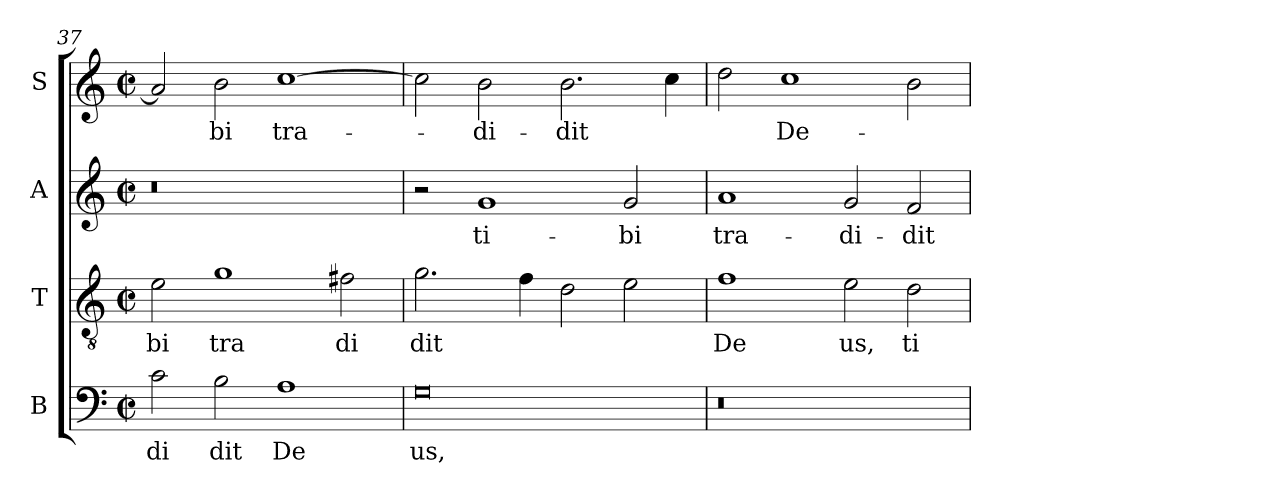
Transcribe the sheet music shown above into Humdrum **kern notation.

**kern	**text	**kern	**text	**kern	**text	**kern	**text
*part4	*part4	*part3	*part3	*part2	*part2	*part1	*part1
*staff4	*staff4	*staff3	*staff3	*staff2	*staff2	*staff1	*staff1
*I"B	*	*I"T	*	*I"A	*	*I"S	*
!!LO:LB:g=z
*clefF4	*	*clefGv2	*	*clefG2	*	*clefG2	*
*M2/2	*	*M2/2	*	*M2/2	*	*M2/2	*
*met(c|)	*	*met(c|)	*	*met(c|)	*	*met(c|)	*
=37	=37	=37	=37	=37	=37	=37	=37
!	!LO:LY:b:cj	!	!LO:LY:b:cj	!	!	!	!
2c\	-di	2e\	bi	0r	.	2a/]	.
!	!LO:LY:b:cj	!	!LO:LY:b:cj	!	!	!	!LO:LY:b:cj
2B\	dit	1g	tra	.	.	2b\	bi
!	!LO:LY:b:cj	!	!	!	!	!	!LO:LY:b:cj
1A	De	.	.	.	.	[>1cc	tra-
!	!	!	!LO:LY:b:cj	!	!	!	!
.	.	2f#\	di	.	.	.	.
=38	=38	=38	=38	=38	=38	=38	=38
!	!LO:LY:b:cj	!	!LO:LY:b	!	!	!	!
0G	us,	2.g\	dit	2r	.	2cc\]	.
!	!	!	!	!	!LO:LY:b:cj	!	!LO:LY:b:cj
.	.	.	.	1g	ti-	2b\	-di-
.	.	4f\	.	.	.	.	.
!	!	!	!	!	!	!	!LO:LY:b
.	.	2d\	.	.	.	2.b\	-dit
!	!	!	!	!	!LO:LY:b:cj	!	!
.	.	2e\	.	2g/	-bi	.	.
.	.	.	.	.	.	4cc\	.
=39	=39	=39	=39	=39	=39	=39	=39
!	!	!	!LO:LY:b:cj	!	!LO:LY:b:cj	!	!
0r	.	1f	De	1a	tra-	2dd\	.
!	!	!	!	!	!	!	!LO:LY:b:cj
.	.	.	.	.	.	1cc	De-
!	!	!	!LO:LY:b:cj	!	!LO:LY:b:cj	!	!
.	.	2e\	us,	2g/	-di-	.	.
!	!	!	!LO:LY:b:cj	!	!LO:LY:b:cj	!	!
.	.	2d\	ti	2f/	-dit	2b\	.
=	=	=	=	=	=	=	=
*-	*-	*-	*-	*-	*-	*-	*-
